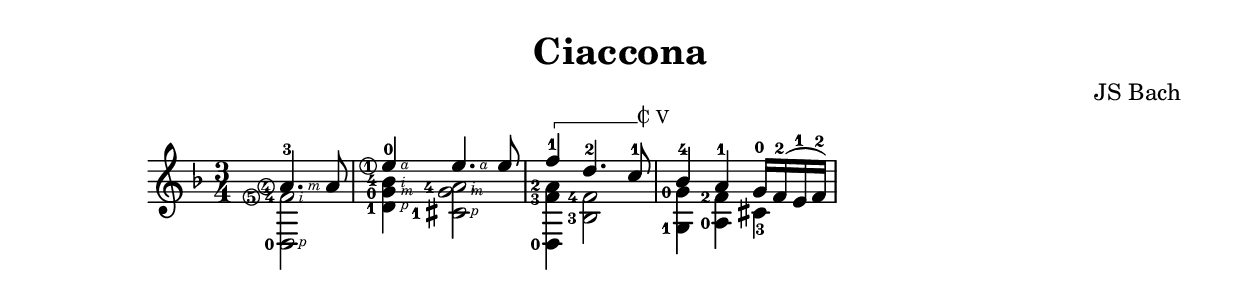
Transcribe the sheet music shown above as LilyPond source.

%%%%%%%%%%%%%%%%%%%%%%%%%%%%%%%%%%%%%%%%%%%%
%% %%%%%%%  Cut here ----- Start 'bbarred.ly'

%% C with slash -------------------------------
cWithSlash = \markup {
  \combine \roman C \translate #'(0.6 . -0.4) \draw-line #'(0 . 2.0)
}
%% Span -----------------------------------
%% Syntax: \bbarre #"text" { notes } - text = any number of box
bbarre =
#(define-music-function (barre location str music) (string? ly:music?)
   (let ((elts (extract-named-music music '(NoteEvent EventChord))))
     (if (pair? elts)
         (let ((first-element (first elts))
               (last-element (last elts)))
           (set! (ly:music-property first-element 'articulations)
                 (cons (make-music 'TextSpanEvent 'span-direction -1)
                       (ly:music-property first-element 'articulations)))
           (set! (ly:music-property last-element 'articulations)
                 (cons (make-music 'TextSpanEvent 'span-direction 1)
                       (ly:music-property last-element 'articulations))))))
   #{
       \once \override TextSpanner.font-size = #-2
       \once \override TextSpanner.font-shape = #'upright
       \once \override TextSpanner.staff-padding = #3
       \once \override TextSpanner.style = #'line
       \once \override TextSpanner.to-barline = ##f
       \once \override TextSpanner.bound-details =
            #`((left
                (text . ,#{ \markup { \draw-line #'( 0 . -.5) } #})
                (Y . 0)
                (padding . 0.25)
                (attach-dir . -2))
               (right
                (text . ,#{ \markup { \cWithSlash #str } #})
                (Y . 0)
                (padding . 0.25)
                (attach-dir . 2)))
%% uncomment this line for make full barred
      % \once \override TextSpanner.bound-details.left.text = \markup{"B" #str}
      $music
   #})

%% %%%%%%%  Cut here ----- End 'bbarred.ly'
%% Copy and change the last line for full barred. Rename in 'fbarred.ly'
%%%%%%%%%%%%%%%%%%%%%%%%%%%%%%%%%%%%%%%%%%%%

#(define RH rightHandFinger)

\header {
  title = "Ciaccona"
  composer = "JS Bach"
}

\score {
  \relative c' {
    \key d \minor
    \time 3/4

    % 1
    \partial 2
    <<
        {

        a'4.-3\4\RH #3  a8 }
        \\
        { 
        < f-4\5\RH #2 d,-0\RH #1 >2 
        }
    >>
    % 2
    <<
        { 
        e'4-0\1\RH #4 
        e4.\RH #4 
        e8 
        }
        \\
        { 
        < bes-4\RH #2 g-0\RH #3 d-1\RH #1 >4 
        < a-4\RH #2 g\RH #3 cis,-1\RH #1 >2 
        }
    >>
    % 3
    <<
        \bbarre #"V" { f'4-1  d4.-2 c8-1 } 
        \\
        { < a-2 f-3 d,-0 >4 < f-4 bes,-3 >2 }
    >>
    % 4
    <<
        { bes4-4 a-1 g16-0 f-2( e-1 f-2) }
        \\
        { < g-0 g,-1 >4 < f-2 a,-0 > cis-3 }
    >>
  }
  \layout {
    \set fingeringOrientations = #'(left)
    \set stringNumberOrientations = #'(left)
  }
  \midi {}
}